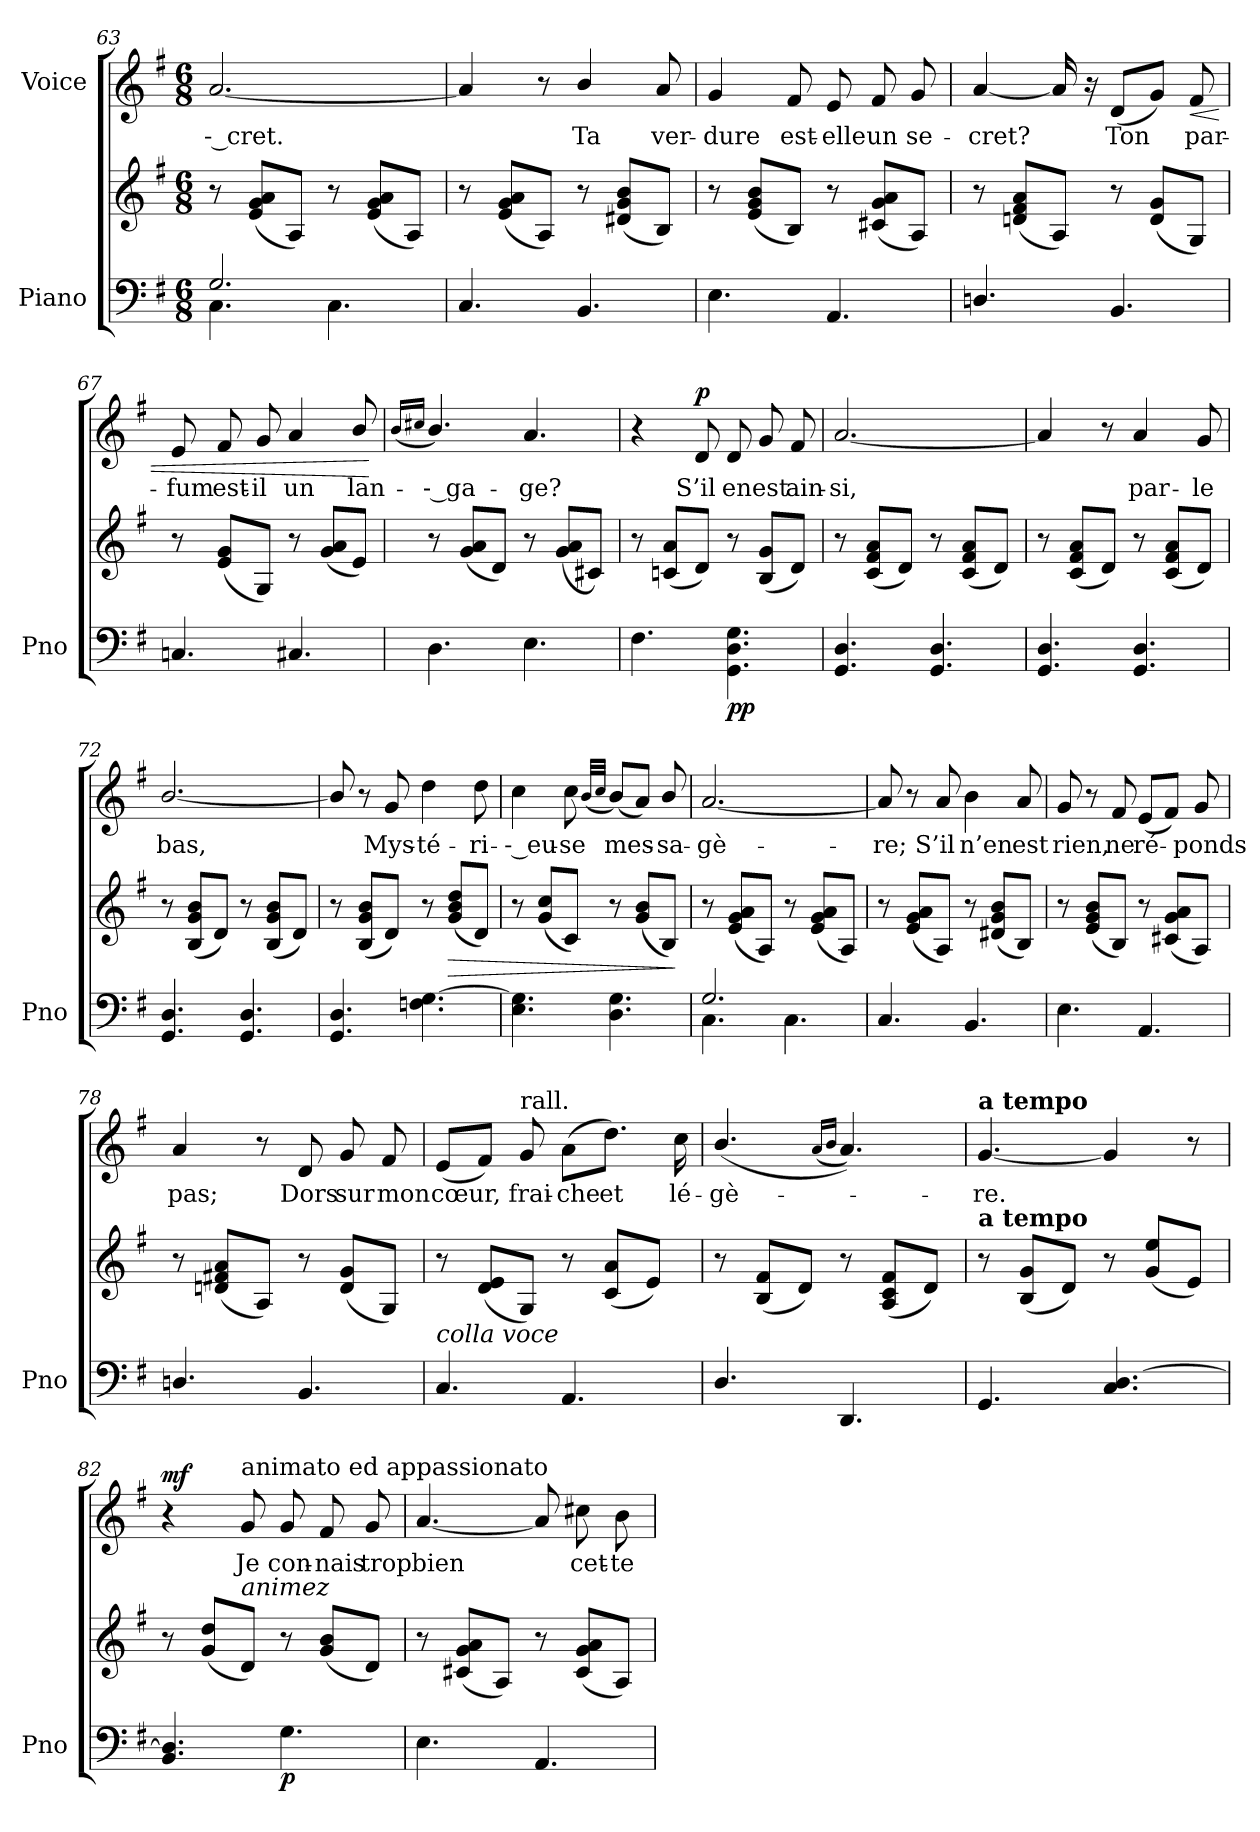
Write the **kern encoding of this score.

**kern	**kern	**dynam	**kern	**text	**dynam
*part2	*part2	*part2	*part1	*part1	*part1
*staff3	*staff2	*staff2/3	*staff1	*staff1	*staff1
*I"Piano	*	*	*I"Voice	*	*
*I'Pno	*	*	*	*	*
*clefF4	*clefG2	*	*clefG2	*	*
*k[f#]	*k[f#]	*	*k[f#]	*	*
*M6/8	*M6/8	*	*M6/8	*	*
=63	=63	=63	=63	=63	=63
*^	*	*	*	*	*
2.G/	4.C\	8r	.	[2.a/	-- cret.	.
.	.	(8e/ 8g/ 8a/L	.	.	.	.
.	.	8A/J)	.	.	.	.
.	4.C\	8r	.	.	.	.
.	.	(8e/ 8g/ 8a/L	.	.	.	.
.	.	8A/J)	.	.	.	.
*v	*v	*	*	*	*	*
=64	=64	=64	=64	=64	=64
4.C/	8r	.	4a/]	.	.
.	(8e/ 8g/ 8a/L	.	.	.	.
.	8A/J)	.	8r	.	.
4.BB/	8r	.	4b/	Ta	.
.	(8d#X/ 8g/ 8b/L	.	.	.	.
.	8B/J)	.	8a/	ver-	.
=65	=65	=65	=65	=65	=65
4.E\	8r	.	4g/	-dure	.
.	(8e/ 8g/ 8b/L	.	.	.	.
.	8B/J)	.	8f#/	est-	.
4.AA/	8r	.	8e/	-elle	.
.	(8c#X/ 8g/ 8a/L	.	8f#/	un	.
.	8A/J)	.	8g/	se-	.
=66	=66	=66	=66	=66	=66
4.Dn/	8r	.	[4a/	-cret?	.
.	(8dn/ 8f#/ 8a/L	.	.	.	.
.	8A/J)	.	16a/]	.	.
.	.	.	16r	.	.
4.BB/	8r	.	(8d/L	Ton	.
.	(8d/ 8g/L	.	8g/J)	.	.
!	!	!	!	!	!LO:HP:b
.	8G/J)	.	8f#/	par-	<
=67	=67	=67	=67	=67	=67
4.Cn/	8r	.	8e/	-fum	.
.	(8e/ 8g/L	.	8f#/	est-	.
.	8G/J)	.	8g/	-il	.
4.C#X/	8r	.	4a/	un	.
.	(8g/ 8a/L	.	.	.	.
.	8e/J)	.	8b/	lan-	.
.	.	.	.	.	[
=68	=68	=68	=68	=68	=68
.	.	.	(16qb/LL	.	.
.	.	.	16qcc#X/JJ	.	.
4.D\	8r	.	4.b/)	-- ga-	.
.	(8g/ 8a/L	.	.	.	.
.	8d/J)	.	.	.	.
4.E\	8r	.	4.a/	-ge?	.
.	(8g/ 8a/L	.	.	.	.
.	8c#X/J)	.	.	.	.
=69	=69	=69	=69	=69	=69
4.F#\	8r	.	4r	.	.
.	(8cn/ 8a/L	.	.	.	.
!	!	!	!	!	!LO:DY:a
.	8d/J)	.	8d/	S’il	p
!	!	!LO:DY:b=2	!	!	!
4.GG\ 4.D\ 4.G\	8r	pp	8d/	en	.
.	(8B/ 8g/L	.	8g/	est	.
.	8d/J)	.	8f#/	ain-	.
=70	=70	=70	=70	=70	=70
4.GG/ 4.D/	8r	.	[2.a/	-si,	.
.	(8c/ 8f#/ 8a/L	.	.	.	.
.	8d/J)	.	.	.	.
4.GG/ 4.D/	8r	.	.	.	.
.	(8c/ 8f#/ 8a/L	.	.	.	.
.	8d/J)	.	.	.	.
=71	=71	=71	=71	=71	=71
4.GG/ 4.D/	8r	.	4a/]	.	.
.	(8c/ 8f#/ 8a/L	.	.	.	.
.	8d/J)	.	8r	.	.
4.GG/ 4.D/	8r	.	4a/	par-	.
.	(8c/ 8f#/ 8a/L	.	.	.	.
.	8d/J)	.	8g/	-le	.
=72	=72	=72	=72	=72	=72
4.GG/ 4.D/	8r	.	[2.b/	bas,	.
.	(8B/ 8g/ 8b/L	.	.	.	.
.	8d/J)	.	.	.	.
4.GG/ 4.D/	8r	.	.	.	.
.	(8B/ 8g/ 8b/L	.	.	.	.
.	8d/J)	.	.	.	.
=73	=73	=73	=73	=73	=73
4.GG/ 4.D/	8r	.	8b/]	.	.
!	!	!	!	!	!LO:DY:a
!	!	!	!	!	!LO:DY:n=1:a
.	(8B/ 8g/ 8b/L	.	8r	.	other-dynamics pp
.	8d/J)	.	8g/	Mys-	.
4.Fn\ [4.G\	8r	.	4dd\	-té-	.
!	!	!LO:HP:b	!	!	!
.	(8g/ 8b/ 8dd/L	>	.	.	.
.	8d/J)	.	8dd\	-ri-	.
=74	=74	=74	=74	=74	=74
4.E\ 4.G\]	8r	.	4cc\	-- eu-	.
.	(8g/ 8cc/L	.	.	.	.
.	8c/J)	.	8cc\	-se	.
.	.	.	(32qb/LLL	.	.
.	.	.	32qcc/JJJ	.	.
4.D\ 4.G\	8r	.	(8b/L)	mes-	.
.	(8g/ 8b/L	.	8a/J)	.	.
.	8B/J)	.	8b/	-sa-	.
.	.	]	.	.	.
=75	=75	=75	=75	=75	=75
*^	*	*	*	*	*
2.G/	4.C\	8r	.	[2.a/	-gè-	.
.	.	(8e/ 8g/ 8a/L	.	.	.	.
.	.	8A/J)	.	.	.	.
.	4.C\	8r	.	.	.	.
.	.	(8e/ 8g/ 8a/L	.	.	.	.
.	.	8A/J)	.	.	.	.
*v	*v	*	*	*	*	*
=76	=76	=76	=76	=76	=76
4.C/	8r	.	8a/]	-re;	.
.	(8e/ 8g/ 8a/L	.	8r	.	.
.	8A/J)	.	8a/	S’il	.
4.BB/	8r	.	4b\	n’en	.
.	(8d#X/ 8g/ 8b/L	.	.	.	.
.	8B/J)	.	8a/	est	.
=77	=77	=77	=77	=77	=77
4.E\	8r	.	8g/	rien,	.
.	(8e/ 8g/ 8b/L	.	8r	.	.
.	8B/J)	.	8f#/	ne	.
4.AA/	8r	.	(8e/L	ré-	.
.	(8c#X/ 8g/ 8a/L	.	8f#/J)	.	.
.	8A/J)	.	8g/	-ponds	.
=78	=78	=78	=78	=78	=78
4.Dn/	8r	.	4a/	pas;	.
.	(8dn/ 8f#X/ 8a/L	.	.	.	.
.	8A/J)	.	8r	.	.
4.BB/	8r	.	8d/	Dors	.
.	(8d/ 8g/L	.	8g/	sur	.
.	8G/J)	.	8f#/	mon	.
=79	=79	=79	=79	=79	=79
!LO:TX:i:t=colla voce	!	!	!	!	!
4.C/	8r	.	(8e/L	cœur,	.
.	(8d/ 8e/L	.	8f#/J)	.	.
!	!	!	!LO:TX:a:t=rall.	!	!
.	8G/J)	.	8g/	frai-	.
4.AA/	8r	.	(8a\L	-che	.
.	(8c/ 8a/L	.	8.dd\J)	et	.
.	8e/J)	.	.	.	.
.	.	.	16cc\	lé-	.
=80	=80	=80	=80	=80	=80
4.D/	8r	.	(<4.b/	-gè-	.
.	(8B/ 8f#/L	.	.	.	.
.	8d/J)	.	.	.	.
.	.	.	(16qa/LL	.	.
.	.	.	16qb/JJ	.	.
4.DD/	8r	.	4.a/))	.	.
.	(8A/ 8c/ 8f#/L	.	.	.	.
.	8d/J)	.	.	.	.
=81	=81	=81	=81	=81	=81
!	!	!	!LO:TX:a:B:t=a tempo	!	!
!	!LO:TX:a:B:t=a tempo	!	!	!	!
4.GG/	8r	.	[4.g/	-re.	.
.	(8B/ 8g/L	.	.	.	.
.	8d/J)	.	.	.	.
4.C/ [4.D/	8r	.	4g/]	.	.
.	(8g/ 8ee/L	.	.	.	.
.	8e/J)	.	8r	.	.
=82	=82	=82	=82	=82	=82
!	!	!	!	!	!LO:DY:a
4.BB/ 4.D/]	8r	.	4r	.	mf
.	(8g/ 8dd/L	.	.	.	.
!	!	!	!LO:TX:a:t=animato ed appassionato	!	!
!	!LO:TX:i:t=animez	!	!	!	!
.	8d/J)	.	8g/	Je	.
!	!	!LO:DY:b=2	!	!	!
4.G\	8r	p	8g/	con-	.
.	(8g/ 8b/L	.	8f#/	-nais	.
.	8d/J)	.	8g/	trop	.
=83	=83	=83	=83	=83	=83
4.E\	8r	.	[4.a/	bien	.
.	(8c#X/ 8g/ 8a/L	.	.	.	.
.	8A/J)	.	.	.	.
4.AA/	8r	.	8a/]	.	.
.	(8c#/ 8g/ 8a/L	.	8cc#X\	cet-	.
.	8A/J)	.	8b\	-te	.
=	=	=	=	=	=
*-	*-	*-	*-	*-	*-
